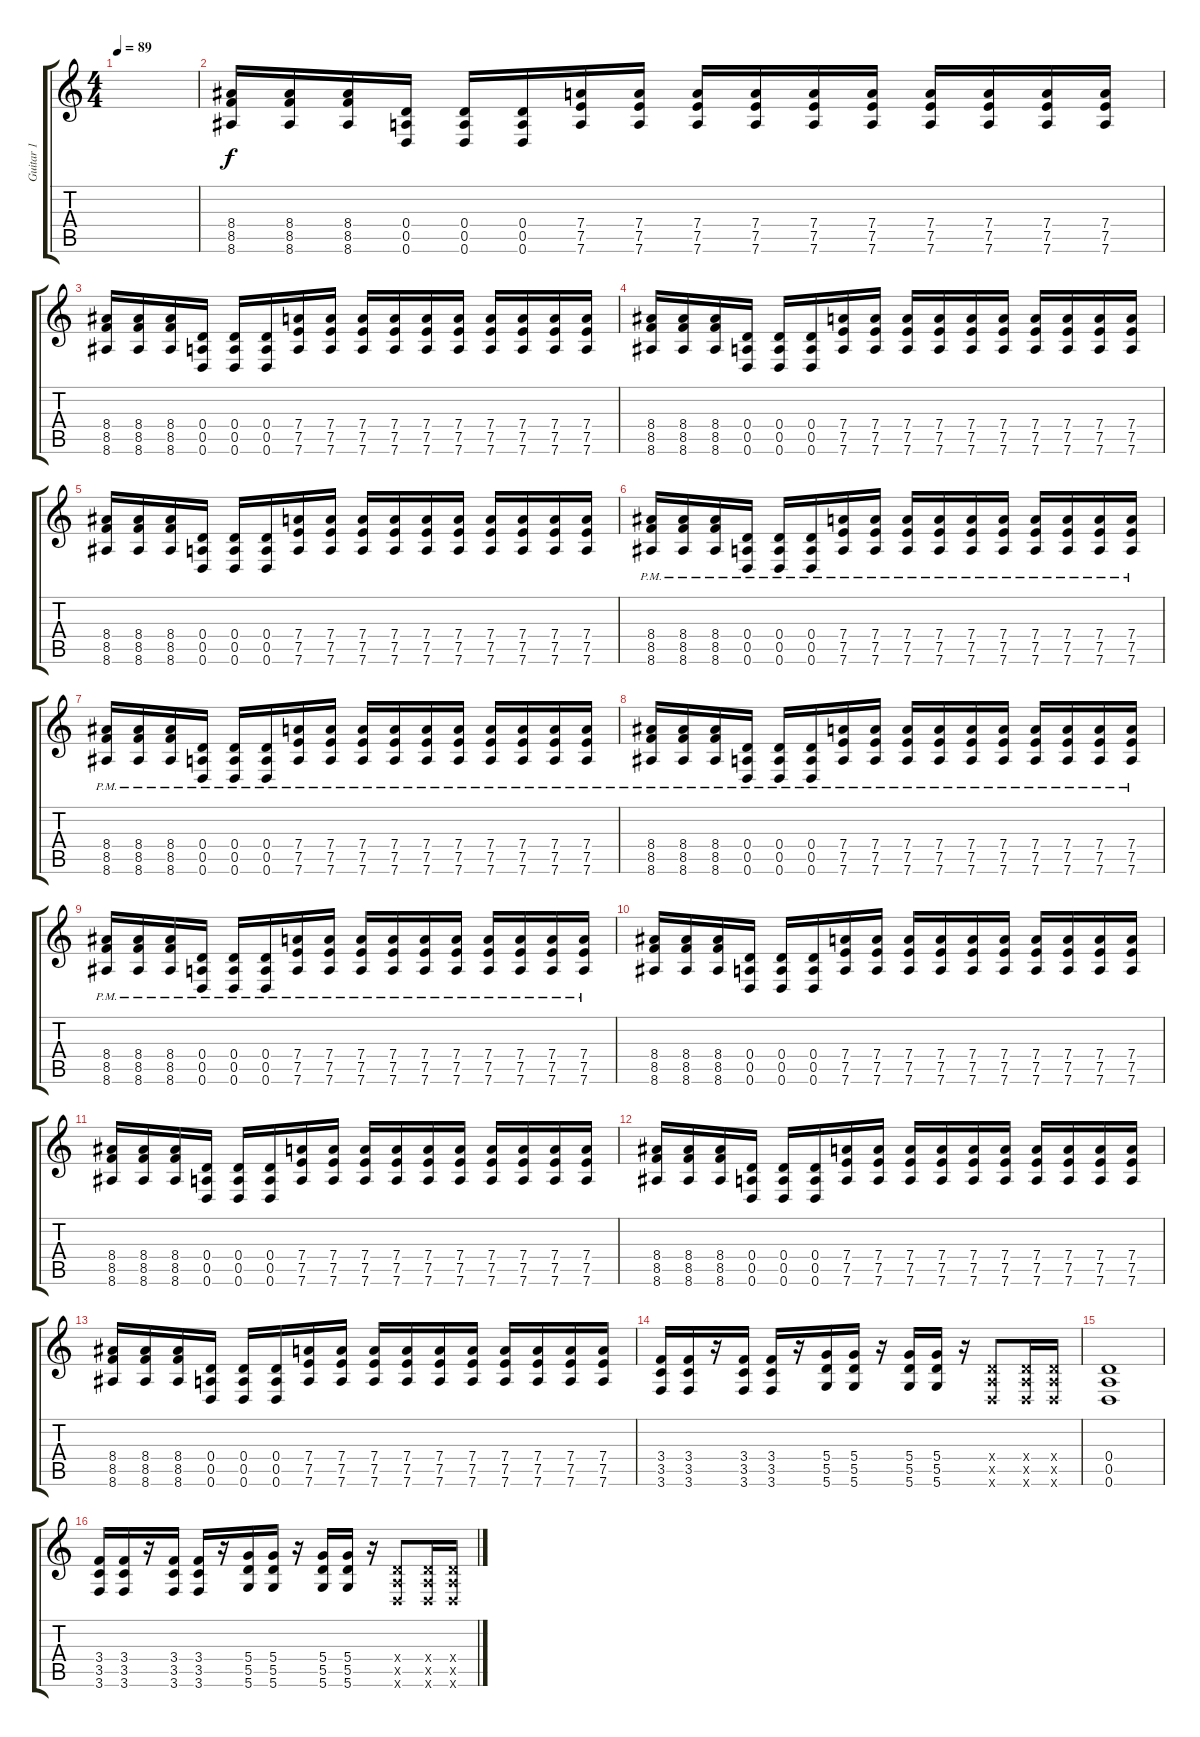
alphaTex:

\track ("Guitar 1" "Guitar 1") {instrument distortionguitar}
\staff {score tabs}
\tuning (E4 B3 G3 D3 A2 D2) {hide}
\ts (4 4)
\tempo 89
\clef g2
\ks c
|
(8.4 8.5 8.6).16 (8.4 8.5 8.6).16 (8.4 8.5 8.6).16 (0.4 0.5 0.6).16 (0.4 0.5 0.6).16 (0.4 0.5 0.6).16 (7.4 7.5 7.6).16 (7.4 7.5 7.6).16 (7.4 7.5 7.6).16 (7.4 7.5 7.6).16 (7.4 7.5 7.6).16 (7.4 7.5 7.6).16 (7.4 7.5 7.6).16 (7.4 7.5 7.6).16 (7.4 7.5 7.6).16 (7.4 7.5 7.6).16 |
(8.4 8.5 8.6).16 (8.4 8.5 8.6).16 (8.4 8.5 8.6).16 (0.4 0.5 0.6).16 (0.4 0.5 0.6).16 (0.4 0.5 0.6).16 (7.4 7.5 7.6).16 (7.4 7.5 7.6).16 (7.4 7.5 7.6).16 (7.4 7.5 7.6).16 (7.4 7.5 7.6).16 (7.4 7.5 7.6).16 (7.4 7.5 7.6).16 (7.4 7.5 7.6).16 (7.4 7.5 7.6).16 (7.4 7.5 7.6).16 |
(8.4 8.5 8.6).16 (8.4 8.5 8.6).16 (8.4 8.5 8.6).16 (0.4 0.5 0.6).16 (0.4 0.5 0.6).16 (0.4 0.5 0.6).16 (7.4 7.5 7.6).16 (7.4 7.5 7.6).16 (7.4 7.5 7.6).16 (7.4 7.5 7.6).16 (7.4 7.5 7.6).16 (7.4 7.5 7.6).16 (7.4 7.5 7.6).16 (7.4 7.5 7.6).16 (7.4 7.5 7.6).16 (7.4 7.5 7.6).16 |
(8.4 8.5 8.6).16 (8.4 8.5 8.6).16 (8.4 8.5 8.6).16 (0.4 0.5 0.6).16 (0.4 0.5 0.6).16 (0.4 0.5 0.6).16 (7.4 7.5 7.6).16 (7.4 7.5 7.6).16 (7.4 7.5 7.6).16 (7.4 7.5 7.6).16 (7.4 7.5 7.6).16 (7.4 7.5 7.6).16 (7.4 7.5 7.6).16 (7.4 7.5 7.6).16 (7.4 7.5 7.6).16 (7.4 7.5 7.6).16 |
(8.4{pm} 8.5{pm} 8.6{pm}).16 (8.4{pm} 8.5{pm} 8.6{pm}).16 (8.4{pm} 8.5{pm} 8.6{pm}).16 (0.4{pm} 0.5{pm} 0.6{pm}).16 (0.4{pm} 0.5{pm} 0.6{pm}).16 (0.4{pm} 0.5{pm} 0.6{pm}).16 (7.4{pm} 7.5{pm} 7.6{pm}).16 (7.4{pm} 7.5{pm} 7.6{pm}).16 (7.4{pm} 7.5{pm} 7.6{pm}).16 (7.4{pm} 7.5{pm} 7.6{pm}).16 (7.4{pm} 7.5{pm} 7.6{pm}).16 (7.4{pm} 7.5{pm} 7.6{pm}).16 (7.4{pm} 7.5{pm} 7.6{pm}).16 (7.4{pm} 7.5{pm} 7.6{pm}).16 (7.4{pm} 7.5{pm} 7.6{pm}).16 (7.4{pm} 7.5{pm} 7.6{pm}).16 |
(8.4{pm} 8.5{pm} 8.6{pm}).16 (8.4{pm} 8.5{pm} 8.6{pm}).16 (8.4{pm} 8.5{pm} 8.6{pm}).16 (0.4{pm} 0.5{pm} 0.6{pm}).16 (0.4{pm} 0.5{pm} 0.6{pm}).16 (0.4{pm} 0.5{pm} 0.6{pm}).16 (7.4{pm} 7.5{pm} 7.6{pm}).16 (7.4{pm} 7.5{pm} 7.6{pm}).16 (7.4{pm} 7.5{pm} 7.6{pm}).16 (7.4{pm} 7.5{pm} 7.6{pm}).16 (7.4{pm} 7.5{pm} 7.6{pm}).16 (7.4{pm} 7.5{pm} 7.6{pm}).16 (7.4{pm} 7.5{pm} 7.6{pm}).16 (7.4{pm} 7.5{pm} 7.6{pm}).16 (7.4{pm} 7.5{pm} 7.6{pm}).16 (7.4{pm} 7.5{pm} 7.6{pm}).16 |
(8.4{pm} 8.5{pm} 8.6{pm}).16 (8.4{pm} 8.5{pm} 8.6{pm}).16 (8.4{pm} 8.5{pm} 8.6{pm}).16 (0.4{pm} 0.5{pm} 0.6{pm}).16 (0.4{pm} 0.5{pm} 0.6{pm}).16 (0.4{pm} 0.5{pm} 0.6{pm}).16 (7.4{pm} 7.5{pm} 7.6{pm}).16 (7.4{pm} 7.5{pm} 7.6{pm}).16 (7.4{pm} 7.5{pm} 7.6{pm}).16 (7.4{pm} 7.5{pm} 7.6{pm}).16 (7.4{pm} 7.5{pm} 7.6{pm}).16 (7.4{pm} 7.5{pm} 7.6{pm}).16 (7.4{pm} 7.5{pm} 7.6{pm}).16 (7.4{pm} 7.5{pm} 7.6{pm}).16 (7.4{pm} 7.5{pm} 7.6{pm}).16 (7.4{pm} 7.5{pm} 7.6{pm}).16 |
(8.4{pm} 8.5{pm} 8.6{pm}).16 (8.4{pm} 8.5{pm} 8.6{pm}).16 (8.4{pm} 8.5{pm} 8.6{pm}).16 (0.4{pm} 0.5{pm} 0.6{pm}).16 (0.4{pm} 0.5{pm} 0.6{pm}).16 (0.4{pm} 0.5{pm} 0.6{pm}).16 (7.4{pm} 7.5{pm} 7.6{pm}).16 (7.4{pm} 7.5{pm} 7.6{pm}).16 (7.4{pm} 7.5{pm} 7.6{pm}).16 (7.4{pm} 7.5{pm} 7.6{pm}).16 (7.4{pm} 7.5{pm} 7.6{pm}).16 (7.4{pm} 7.5{pm} 7.6{pm}).16 (7.4{pm} 7.5{pm} 7.6{pm}).16 (7.4{pm} 7.5{pm} 7.6{pm}).16 (7.4{pm} 7.5{pm} 7.6{pm}).16 (7.4{pm} 7.5{pm} 7.6{pm}).16 |
(8.4 8.5 8.6).16 (8.4 8.5 8.6).16 (8.4 8.5 8.6).16 (0.4 0.5 0.6).16 (0.4 0.5 0.6).16 (0.4 0.5 0.6).16 (7.4 7.5 7.6).16 (7.4 7.5 7.6).16 (7.4 7.5 7.6).16 (7.4 7.5 7.6).16 (7.4 7.5 7.6).16 (7.4 7.5 7.6).16 (7.4 7.5 7.6).16 (7.4 7.5 7.6).16 (7.4 7.5 7.6).16 (7.4 7.5 7.6).16 |
(8.4 8.5 8.6).16 (8.4 8.5 8.6).16 (8.4 8.5 8.6).16 (0.4 0.5 0.6).16 (0.4 0.5 0.6).16 (0.4 0.5 0.6).16 (7.4 7.5 7.6).16 (7.4 7.5 7.6).16 (7.4 7.5 7.6).16 (7.4 7.5 7.6).16 (7.4 7.5 7.6).16 (7.4 7.5 7.6).16 (7.4 7.5 7.6).16 (7.4 7.5 7.6).16 (7.4 7.5 7.6).16 (7.4 7.5 7.6).16 |
(8.4 8.5 8.6).16 (8.4 8.5 8.6).16 (8.4 8.5 8.6).16 (0.4 0.5 0.6).16 (0.4 0.5 0.6).16 (0.4 0.5 0.6).16 (7.4 7.5 7.6).16 (7.4 7.5 7.6).16 (7.4 7.5 7.6).16 (7.4 7.5 7.6).16 (7.4 7.5 7.6).16 (7.4 7.5 7.6).16 (7.4 7.5 7.6).16 (7.4 7.5 7.6).16 (7.4 7.5 7.6).16 (7.4 7.5 7.6).16 |
(8.4 8.5 8.6).16 (8.4 8.5 8.6).16 (8.4 8.5 8.6).16 (0.4 0.5 0.6).16 (0.4 0.5 0.6).16 (0.4 0.5 0.6).16 (7.4 7.5 7.6).16 (7.4 7.5 7.6).16 (7.4 7.5 7.6).16 (7.4 7.5 7.6).16 (7.4 7.5 7.6).16 (7.4 7.5 7.6).16 (7.4 7.5 7.6).16 (7.4 7.5 7.6).16 (7.4 7.5 7.6).16 (7.4 7.5 7.6).16 |
(3.4 3.5 3.6).16 (3.4 3.5 3.6).16 r.16 (3.4 3.5 3.6).16 (3.4 3.5 3.6).16 r.16 (5.4 5.5 5.6).16 (5.4 5.5 5.6).16 r.16 (5.4 5.5 5.6).16 (5.4 5.5 5.6).16 r.16 (0.4{x} 0.5{x} 0.6{x}).8 (0.4{x} 0.5{x} 0.6{x}).16 (0.4{x} 0.5{x} 0.6{x}).16 |
(0.4 0.5 0.6).1 |
(3.4 3.5 3.6).16 (3.4 3.5 3.6).16 r.16 (3.4 3.5 3.6).16 (3.4 3.5 3.6).16 r.16 (5.4 5.5 5.6).16 (5.4 5.5 5.6).16 r.16 (5.4 5.5 5.6).16 (5.4 5.5 5.6).16 r.16 (0.4{x} 0.5{x} 0.6{x}).8 (0.4{x} 0.5{x} 0.6{x}).16 (0.4{x} 0.5{x} 0.6{x}).16
